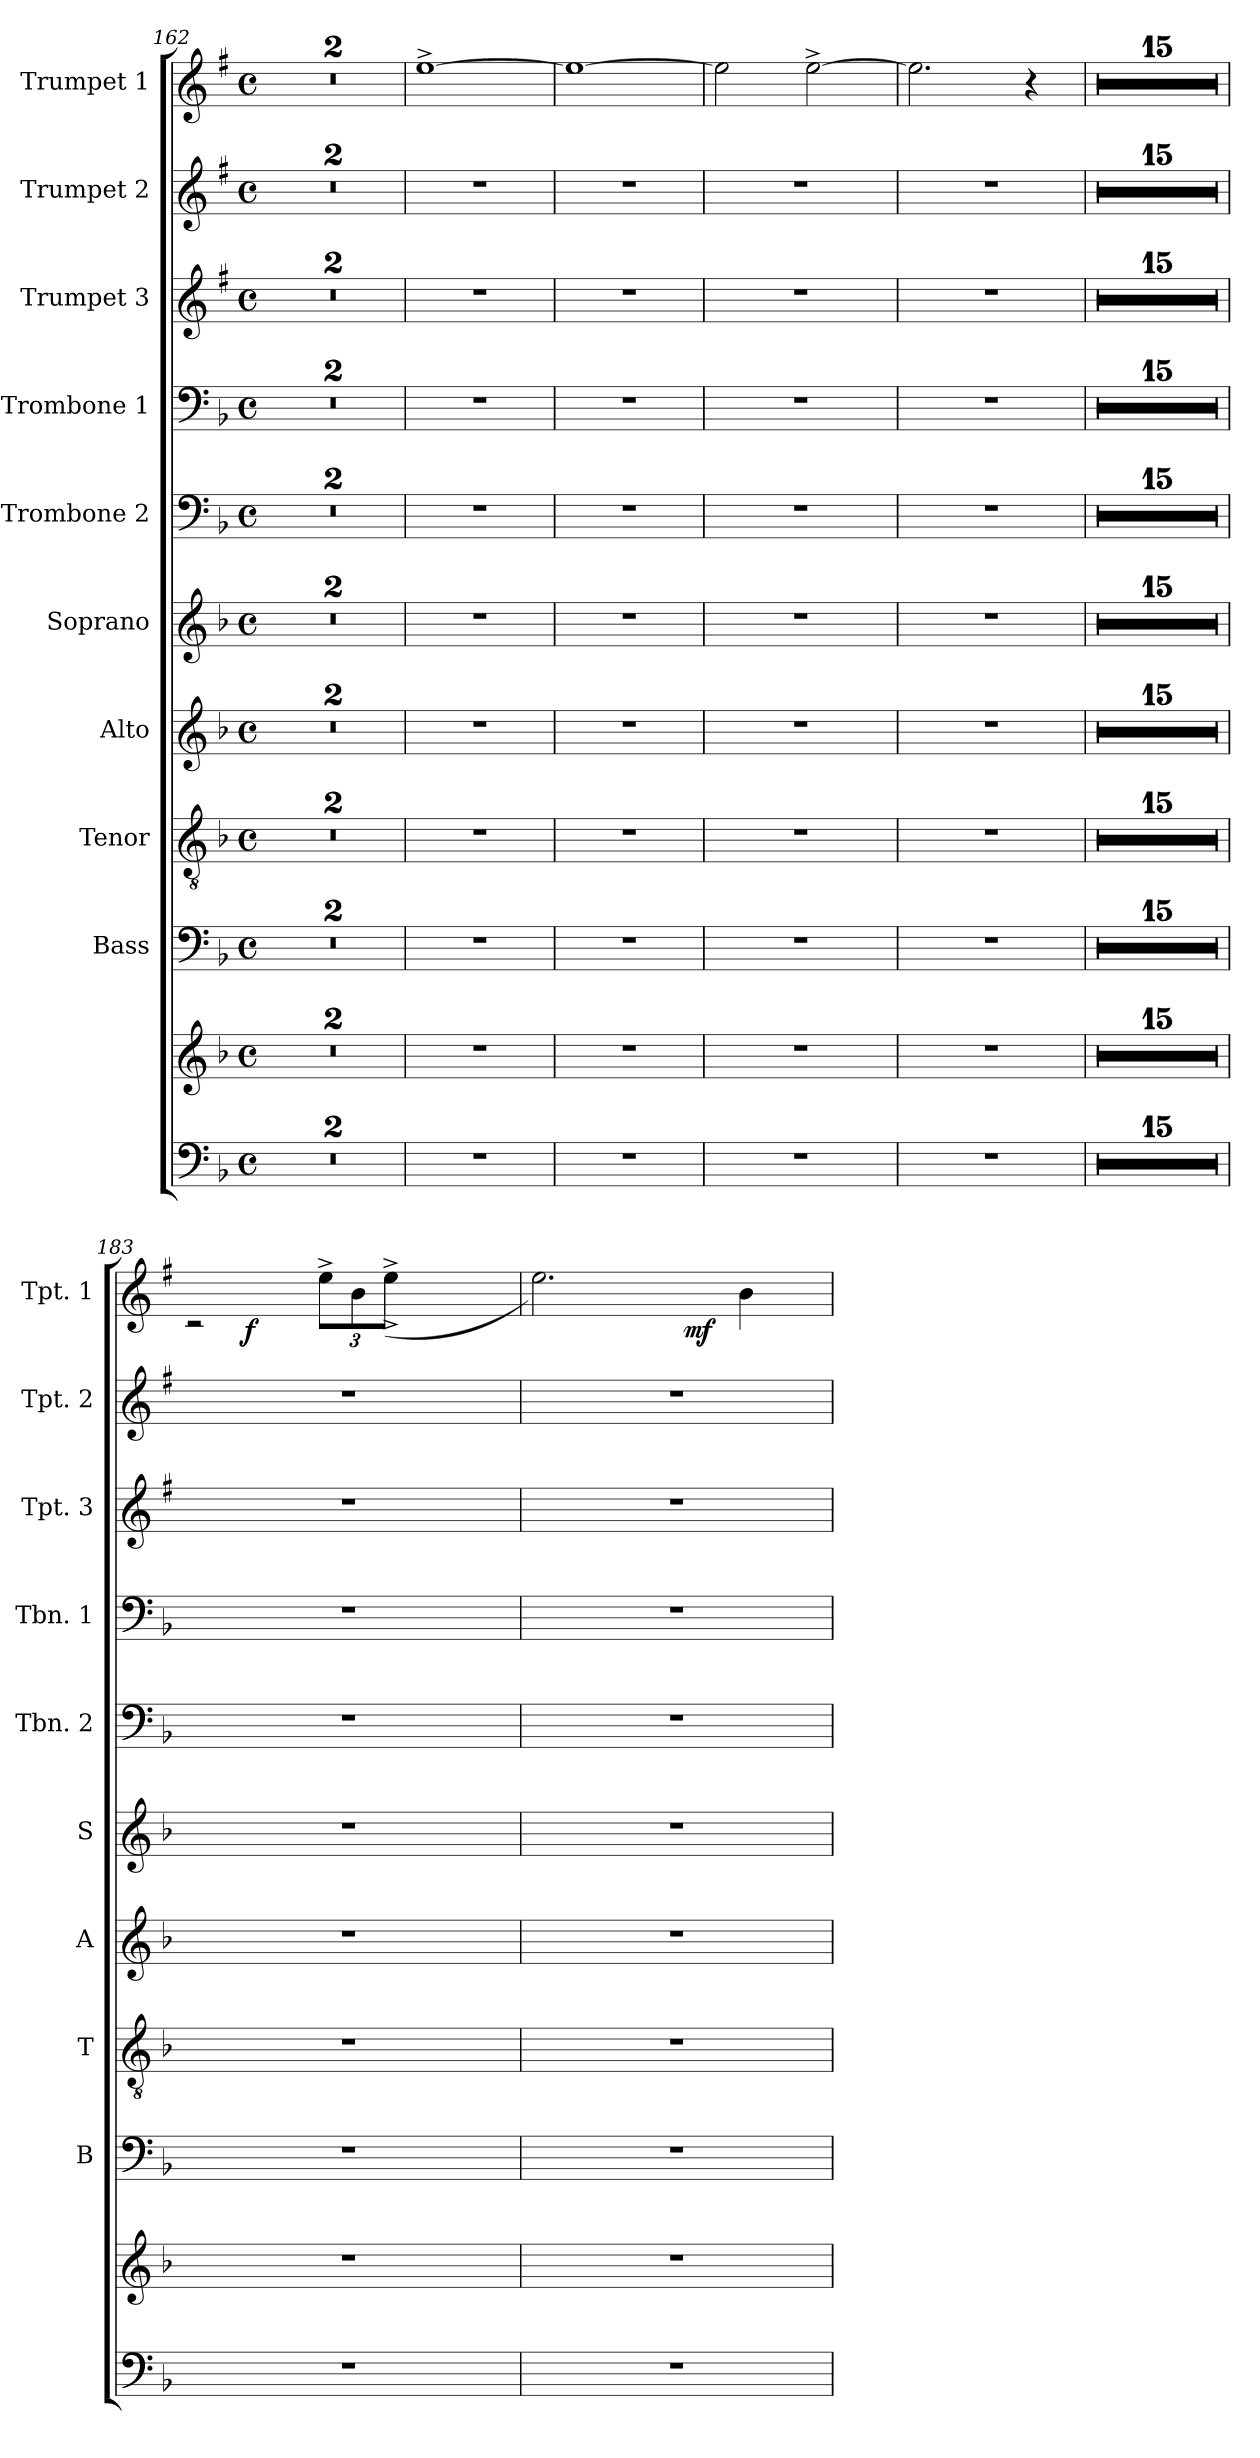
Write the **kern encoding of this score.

**kern	**kern	**kern	**kern	**kern	**kern	**kern	**kern	**kern	**kern	**kern	**dynam
*part11	*part10	*part9	*part8	*part7	*part6	*part5	*part4	*part3	*part2	*part1	*part1
*staff11	*staff10	*staff9	*staff8	*staff7	*staff6	*staff5	*staff4	*staff3	*staff2	*staff1	*staff1
*	*	*I"Bass	*I"Tenor	*I"Alto	*I"Soprano	*I"Trombone 2	*I"Trombone 1	*I"Trumpet 3	*I"Trumpet 2	*I"Trumpet 1	*
*	*	*I'B	*I'T	*I'A	*I'S	*I'Tbn. 2	*I'Tbn. 1	*I'Tpt. 3	*I'Tpt. 2	*I'Tpt. 1	*
*clefF4	*clefG2	*clefF4	*clefGv2	*clefG2	*clefG2	*clefF4	*clefF4	*clefG2	*clefG2	*clefG2	*
*	*	*	*	*	*	*	*	*ITrd1c2	*ITrd1c2	*ITrd1c2	*
*k[b-]	*k[b-]	*k[b-]	*k[b-]	*k[b-]	*k[b-]	*k[b-]	*k[b-]	*k[b-]	*k[b-]	*k[b-]	*
*F:	*F:	*F:	*F:	*F:	*F:	*F:	*F:	*F:	*F:	*F:	*
*M4/4	*M4/4	*M4/4	*M4/4	*M4/4	*M4/4	*M4/4	*M4/4	*M4/4	*M4/4	*M4/4	*
*met(c)	*met(c)	*met(c)	*met(c)	*met(c)	*met(c)	*met(c)	*met(c)	*met(c)	*met(c)	*met(c)	*
=162	=162	=162	=162	=162	=162	=162	=162	=162	=162	=162	=162
1r	1r	1r	1r	1r	1r	1r	1r	1r	1r	1r	.
=163	=163	=163	=163	=163	=163	=163	=163	=163	=163	=163	=163
1r	1r	1r	1r	1r	1r	1r	1r	1r	1r	1r	.
=164	=164	=164	=164	=164	=164	=164	=164	=164	=164	=164	=164
1r	1r	1r	1r	1r	1r	1r	1r	1r	1r	[>1dd^>	.
=165	=165	=165	=165	=165	=165	=165	=165	=165	=165	=165	=165
1r	1r	1r	1r	1r	1r	1r	1r	1r	1r	1dd_	.
=166	=166	=166	=166	=166	=166	=166	=166	=166	=166	=166	=166
1r	1r	1r	1r	1r	1r	1r	1r	1r	1r	2dd\]	.
.	.	.	.	.	.	.	.	.	.	[>2dd^>\	.
=167	=167	=167	=167	=167	=167	=167	=167	=167	=167	=167	=167
1r	1r	1r	1r	1r	1r	1r	1r	1r	1r	2.dd\]	.
.	.	.	.	.	.	.	.	.	.	4r	.
=168	=168	=168	=168	=168	=168	=168	=168	=168	=168	=168	=168
1r	1r	1r	1r	1r	1r	1r	1r	1r	1r	1r	.
=169	=169	=169	=169	=169	=169	=169	=169	=169	=169	=169	=169
1r	1r	1r	1r	1r	1r	1r	1r	1r	1r	1r	.
=170	=170	=170	=170	=170	=170	=170	=170	=170	=170	=170	=170
1r	1r	1r	1r	1r	1r	1r	1r	1r	1r	1r	.
=171	=171	=171	=171	=171	=171	=171	=171	=171	=171	=171	=171
1r	1r	1r	1r	1r	1r	1r	1r	1r	1r	1r	.
=172	=172	=172	=172	=172	=172	=172	=172	=172	=172	=172	=172
1r	1r	1r	1r	1r	1r	1r	1r	1r	1r	1r	.
=173	=173	=173	=173	=173	=173	=173	=173	=173	=173	=173	=173
1r	1r	1r	1r	1r	1r	1r	1r	1r	1r	1r	.
=174	=174	=174	=174	=174	=174	=174	=174	=174	=174	=174	=174
1r	1r	1r	1r	1r	1r	1r	1r	1r	1r	1r	.
=175	=175	=175	=175	=175	=175	=175	=175	=175	=175	=175	=175
1r	1r	1r	1r	1r	1r	1r	1r	1r	1r	1r	.
=176	=176	=176	=176	=176	=176	=176	=176	=176	=176	=176	=176
1r	1r	1r	1r	1r	1r	1r	1r	1r	1r	1r	.
=177	=177	=177	=177	=177	=177	=177	=177	=177	=177	=177	=177
1r	1r	1r	1r	1r	1r	1r	1r	1r	1r	1r	.
=178	=178	=178	=178	=178	=178	=178	=178	=178	=178	=178	=178
1r	1r	1r	1r	1r	1r	1r	1r	1r	1r	1r	.
=179	=179	=179	=179	=179	=179	=179	=179	=179	=179	=179	=179
1r	1r	1r	1r	1r	1r	1r	1r	1r	1r	1r	.
=180	=180	=180	=180	=180	=180	=180	=180	=180	=180	=180	=180
1r	1r	1r	1r	1r	1r	1r	1r	1r	1r	1r	.
=181	=181	=181	=181	=181	=181	=181	=181	=181	=181	=181	=181
1r	1r	1r	1r	1r	1r	1r	1r	1r	1r	1r	.
=182	=182	=182	=182	=182	=182	=182	=182	=182	=182	=182	=182
1r	1r	1r	1r	1r	1r	1r	1r	1r	1r	1r	.
!!LO:LB:g=z
=183	=183	=183	=183	=183	=183	=183	=183	=183	=183	=183	=183
*	*	*	*	*	*	*	*	*	*	*^	*
*	*	*	*	*	*	*	*	*	*	*	*^	*
1r	1r	1r	1r	1r	1r	1r	1r	1r	1r	2ryy	2rc	6ryy	.
.	.	.	.	.	.	.	.	.	.	.	.	96ryy	.
!	!	!	!	!	!	!	!	!	!	!	!	!	!LO:DY:b
.	.	.	.	.	.	.	.	.	.	.	.	3%2ryy	f
*	*	*	*	*	*	*	*	*	*	*Xbrackettup	*	*	*
.	.	.	.	.	.	.	.	.	.	12dd^<\L	6ryy	.	.
.	.	.	.	.	.	.	.	.	.	12a\	.	.	.
.	.	.	.	.	.	.	.	.	.	12dd^<\J	(>4dd^<\	.	.
.	.	.	.	.	.	.	.	.	.	12ryy	.	.	.
.	.	.	.	.	.	.	.	.	.	6ryy	.	.	.
.	.	.	.	.	.	.	.	.	.	.	.	12...ryy	.
.	.	.	.	.	.	.	.	.	.	.	12ryy	.	.
*	*	*	*	*	*	*	*	*	*	*	*v	*v	*
=184	=184	=184	=184	=184	=184	=184	=184	=184	=184	=184	=184	=184
1r	1r	1r	1r	1r	1r	1r	1r	1r	1r	2.dd\)	3ryy	.
.	.	.	.	.	.	.	.	.	.	.	6ryy	.
.	.	.	.	.	.	.	.	.	.	.	24ryy	.
.	.	.	.	.	.	.	.	.	.	.	96ryy	.
!	!	!	!	!	!	!	!	!	!	!	!	!LO:DY:b
.	.	.	.	.	.	.	.	.	.	.	3ryy	mf
.	.	.	.	.	.	.	.	.	.	4a\	.	.
.	.	.	.	.	.	.	.	.	.	.	12ryy	.
.	.	.	.	.	.	.	.	.	.	.	48.ryy	.
*	*	*	*	*	*	*	*	*	*	*v	*v	*
=	=	=	=	=	=	=	=	=	=	=	=
*-	*-	*-	*-	*-	*-	*-	*-	*-	*-	*-	*-
